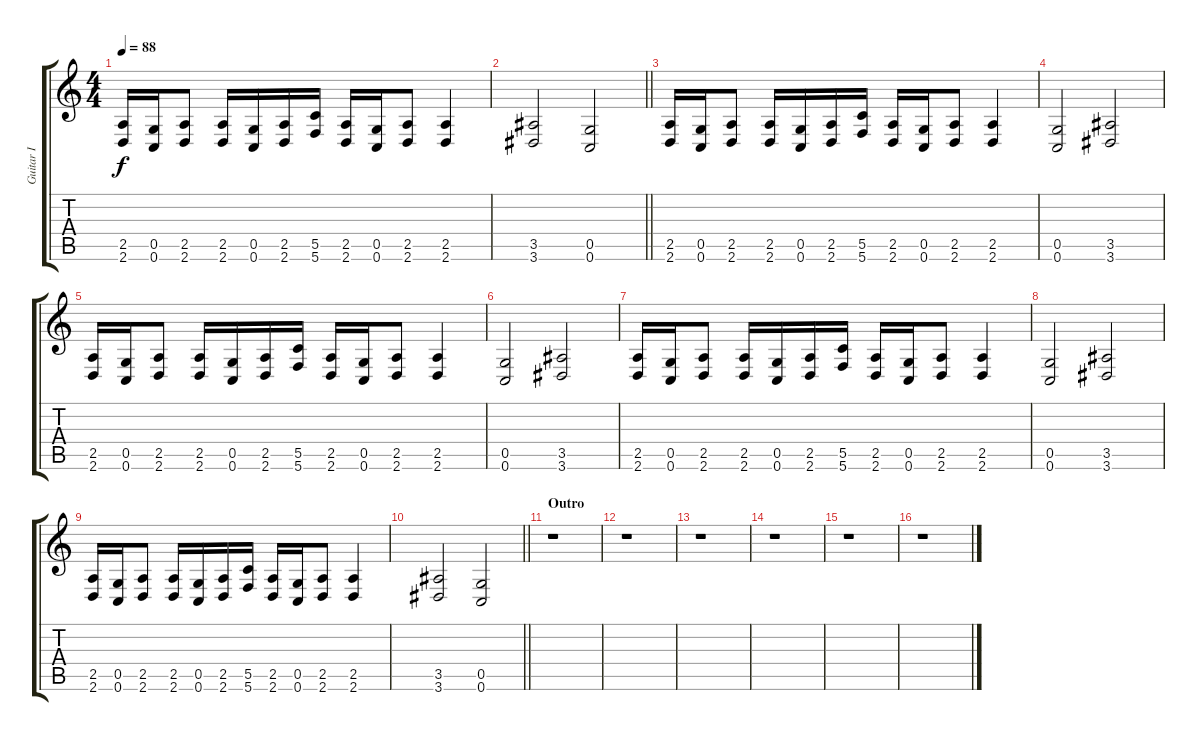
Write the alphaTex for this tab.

\track ("Guitar I" "Guitar I") {instrument distortionguitar}
\staff {score tabs}
\tuning (D4 A3 F3 C3 G2 C2) {hide}
\ts (4 4)
\tempo 88
\clef g2
\ks c
(2.5 2.6).16{dy f} (0.5 0.6).16 (2.5 2.6).8 (2.5 2.6).16 (0.5 0.6).16 (2.5 2.6).16 (5.5 5.6).16 (2.5 2.6).16 (0.5 0.6).16 (2.5 2.6).8 (2.5 2.6).4 |
\barLineRight lightlight
(3.5 3.6).2 (0.5 0.6).2 |
(2.5 2.6).16 (0.5 0.6).16 (2.5 2.6).8 (2.5 2.6).16 (0.5 0.6).16 (2.5 2.6).16 (5.5 5.6).16 (2.5 2.6).16 (0.5 0.6).16 (2.5 2.6).8 (2.5 2.6).4 |
(0.5 0.6).2 (3.5 3.6).2 |
(2.5 2.6).16 (0.5 0.6).16 (2.5 2.6).8 (2.5 2.6).16 (0.5 0.6).16 (2.5 2.6).16 (5.5 5.6).16 (2.5 2.6).16 (0.5 0.6).16 (2.5 2.6).8 (2.5 2.6).4 |
(0.5 0.6).2 (3.5 3.6).2 |
(2.5 2.6).16 (0.5 0.6).16 (2.5 2.6).8 (2.5 2.6).16 (0.5 0.6).16 (2.5 2.6).16 (5.5 5.6).16 (2.5 2.6).16 (0.5 0.6).16 (2.5 2.6).8 (2.5 2.6).4 |
(0.5 0.6).2 (3.5 3.6).2 |
(2.5 2.6).16 (0.5 0.6).16 (2.5 2.6).8 (2.5 2.6).16 (0.5 0.6).16 (2.5 2.6).16 (5.5 5.6).16 (2.5 2.6).16 (0.5 0.6).16 (2.5 2.6).8 (2.5 2.6).4 |
\barLineRight lightlight
(3.5 3.6).2 (0.5 0.6).2 |
\section ("" "Outro")
r.1 |
r.1 |
r.1 |
r.1 |
r.1 |
r.1
